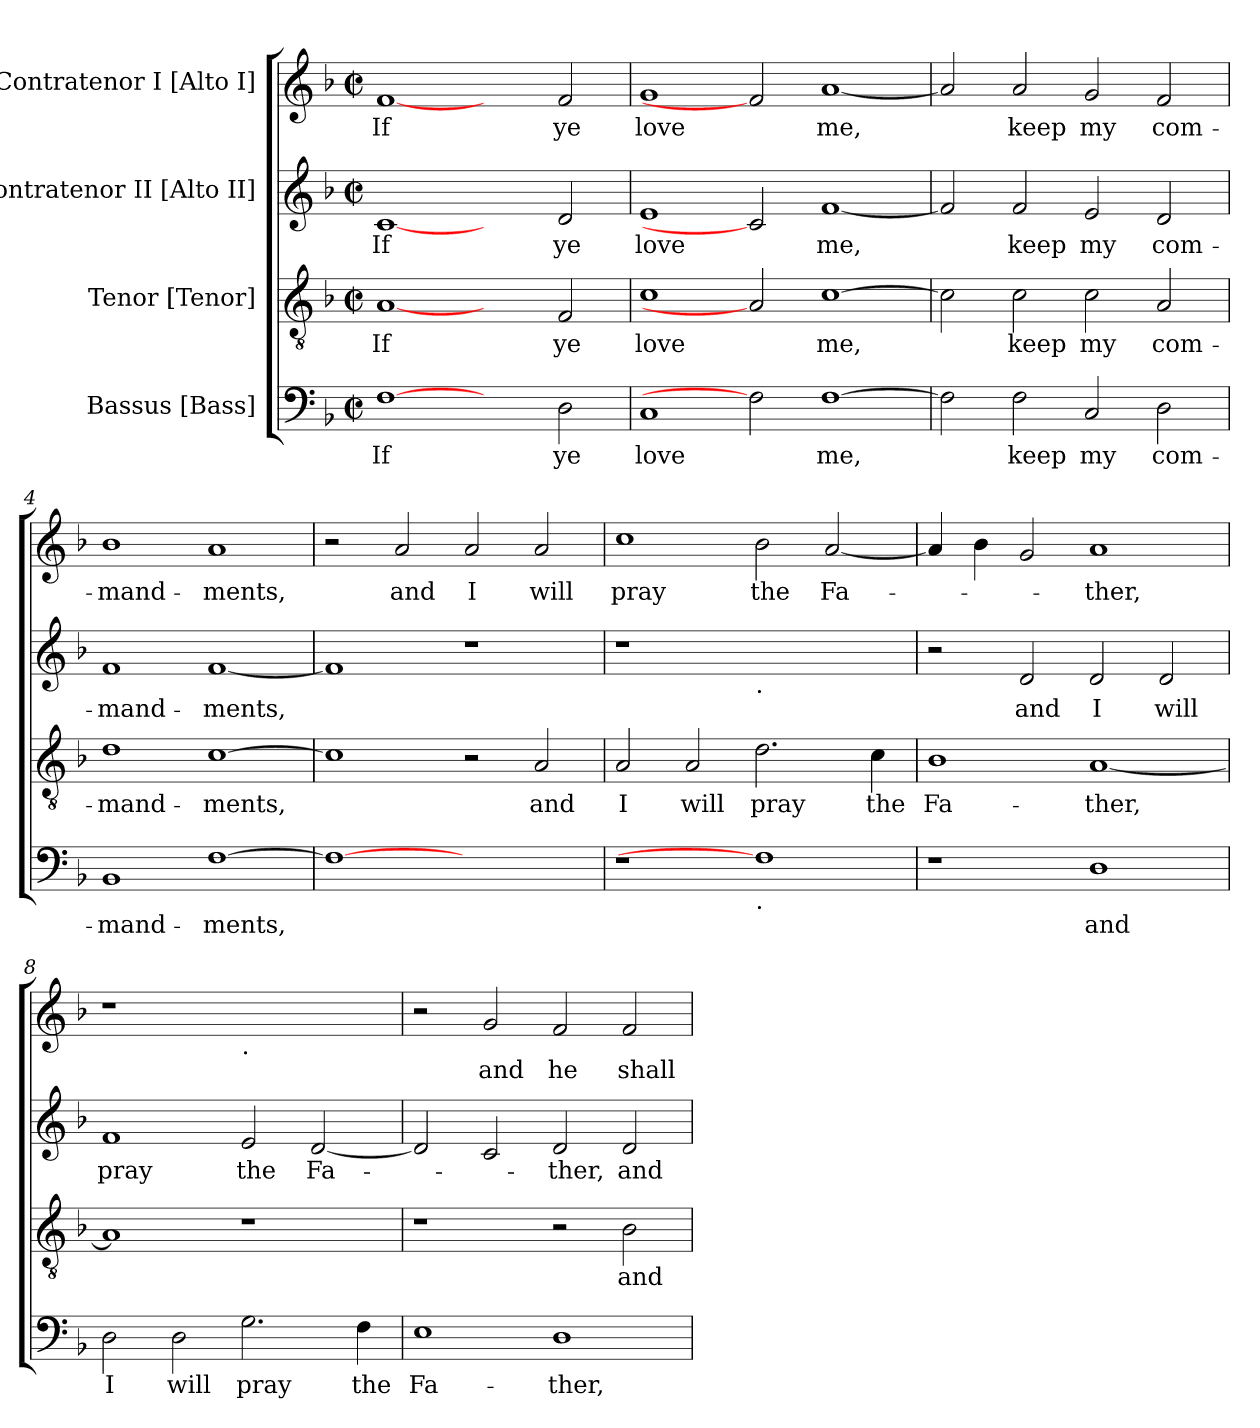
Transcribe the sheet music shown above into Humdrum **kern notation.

**kern	**text	**kern	**text	**kern	**text	**kern	**text
*part4	*part4	*part3	*part3	*part2	*part2	*part1	*part1
*staff4	*staff4	*staff3	*staff3	*staff2	*staff2	*staff1	*staff1
*I"Bassus [Bass]	*	*I"Tenor [Tenor]	*	*I"Contratenor II [Alto II]	*	*I"Contratenor I [Alto I]	*
*clefF4	*	*clefGv2	*	*clefG2	*	*clefG2	*
*k[b-]	*	*k[b-]	*	*k[b-]	*	*k[b-]	*
*F:	*	*F:	*	*F:	*	*F:	*
*M2/2	*	*M2/2	*	*M2/2	*	*M2/2	*
*met(c|)	*	*met(c|)	*	*met(c|)	*	*met(c|)	*
=1	=1	=1	=1	=1	=1	=1	=1
!	!LO:LY:b	!	!LO:LY:b	!	!LO:LY:b	!	!LO:LY:b
[1F	If	[1A	If	[1c	If	[1f	If
2ryy	.	2ryy	.	2ryy	.	2ryy	.
!	!LO:LY:b	!	!LO:LY:b	!	!LO:LY:b	!	!LO:LY:b
2D\	ye	2F/	ye	2d/	ye	2f/	ye
=2	=2	=2	=2	=2	=2	=2	=2
!	!LO:LY:b	!	!LO:LY:b	!	!LO:LY:b	!	!LO:LY:b
1C	love	1c	love	1e	love	1g	love
2F]	.	2A]	.	2c]	.	2f]	.
!	!LO:LY:b	!	!LO:LY:b	!	!LO:LY:b	!	!LO:LY:b
[>1F	me,	[>1c	me,	[<1f	me,	[<1a	me,
=3	=3	=3	=3	=3	=3	=3	=3
2F\]	.	2c\]	.	2f/]	.	2a/]	.
!	!LO:LY:b	!	!LO:LY:b	!	!LO:LY:b	!	!LO:LY:b
2F\	keep	2c\	keep	2f/	keep	2a/	keep
!	!LO:LY:b	!	!LO:LY:b	!	!LO:LY:b	!	!LO:LY:b
2C/	my	2c\	my	2e/	my	2g/	my
!	!LO:LY:b	!	!LO:LY:b	!	!LO:LY:b	!	!LO:LY:b
2D\	com-	2A/	com-	2d/	com-	2f/	com-
=4	=4	=4	=4	=4	=4	=4	=4
!	!LO:LY:b	!	!LO:LY:b	!	!LO:LY:b	!	!LO:LY:b
1BB-	-mand-	1d	-mand-	1f	-mand-	1b-	-mand-
!	!LO:LY:b	!	!LO:LY:b	!	!LO:LY:b	!	!LO:LY:b
[<1F	-ments,	[<1c	-ments,	[<1f	-ments,	1a	-ments,
!!LO:LB:g=z
=5	=5	=5	=5	=5	=5	=5	=5
1F_	.	1c]	.	1f]	.	2r	.
!	!	!	!	!	!	!	!LO:LY:b
.	.	.	.	.	.	2a/	and
!	!	!	!	!	!	!	!LO:LY:b
1ryy	.	2r	.	1r	.	2a/	I
!	!	!	!LO:LY:b	!	!	!	!LO:LY:b
.	.	2A/	and	.	.	2a/	will
=6	=6	=6	=6	=6	=6	=6	=6
!	!	!	!LO:LY:b	!	!	!	!LO:LY:b
1r	.	2A/	I	1r	.	1cc	pray
!	!	!	!LO:LY:b	!	!	!	!
.	.	2A/	will	.	.	.	.
!	!	!	!	!LO:TX:b:t=.	!	!	!
!LO:TX:b:t=.	!	!	!	!	!	!	!
!	!	!	!LO:LY:b	!	!	!	!LO:LY:b
1F]	.	2.d\	pray	1ryy	.	2b-\	the
!	!	!	!	!	!	!	!LO:LY:b
.	.	.	.	.	.	[<2a/	Fa-
!	!	!	!LO:LY:b	!	!	!	!
.	.	4c\	the	.	.	.	.
=7	=7	=7	=7	=7	=7	=7	=7
!	!	!	!LO:LY:b	!	!	!	!
1r	.	1B-	Fa-	2r	.	4a/]	.
.	.	.	.	.	.	4b-\	.
!	!	!	!	!	!LO:LY:b	!	!
.	.	.	.	2d/	and	2g/	.
!	!LO:LY:b	!	!LO:LY:b	!	!LO:LY:b	!	!LO:LY:b
1D	and	[<1A	-ther,	2d/	I	1a	-ther,
!	!	!	!	!	!LO:LY:b	!	!
.	.	.	.	2d/	will	.	.
=8	=8	=8	=8	=8	=8	=8	=8
!	!LO:LY:b	!	!	!	!LO:LY:b	!	!
2D\	I	1A]	.	1f	pray	1r	.
!	!LO:LY:b	!	!	!	!	!	!
2D\	will	.	.	.	.	.	.
!	!	!	!	!	!	!LO:TX:b:t=.	!
!	!LO:LY:b	!	!	!	!LO:LY:b	!	!
2.G\	pray	1r	.	2e/	the	1ryy	.
!	!	!	!	!	!LO:LY:b	!	!
.	.	.	.	[<2d/	Fa-	.	.
!	!LO:LY:b	!	!	!	!	!	!
4F\	the	.	.	.	.	.	.
!!LO:LB:g=z
=9	=9	=9	=9	=9	=9	=9	=9
!	!LO:LY:b	!	!	!	!	!	!
1E	Fa-	1r	.	2d/]	.	2r	.
!	!	!	!	!	!	!	!LO:LY:b
.	.	.	.	2c/	.	2g/	and
!	!LO:LY:b	!	!	!	!LO:LY:b	!	!LO:LY:b
1D	-ther,	2r	.	2d/	-ther,	2f/	he
!	!	!	!LO:LY:b	!	!LO:LY:b	!	!LO:LY:b
.	.	2B-\	and	2d/	and	2f/	shall
=	=	=	=	=	=	=	=
*-	*-	*-	*-	*-	*-	*-	*-
